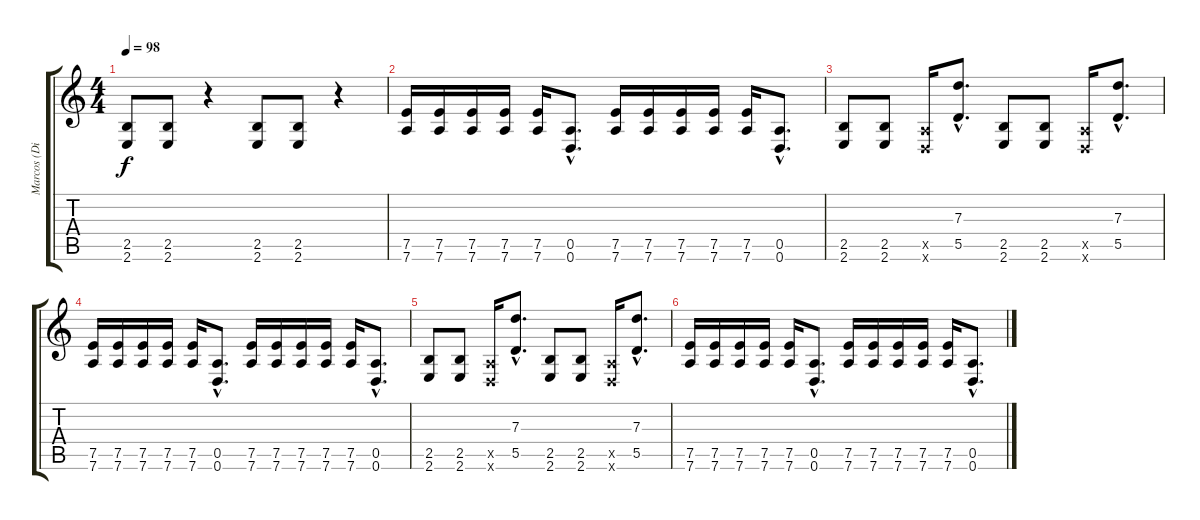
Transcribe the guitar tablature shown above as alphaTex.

\track ("Marcos (Dist.)" "Marcos (Di") {instrument distortionguitar}
\staff {score tabs}
\tuning (E4 B3 G3 D3 A2 D2) {hide}
\ts (4 4)
\tempo 98
\clef g2
\ks c
(2.5 2.6).8{dy f} (2.5 2.6).8 r.4 (2.5 2.6).8 (2.5 2.6).8 r.4 |
(7.5 7.6).16 (7.5 7.6).16 (7.5 7.6).16 (7.5 7.6).16 (7.5 7.6).16 (0.5{hac} 0.6{hac}).8{d} (7.5 7.6).16 (7.5 7.6).16 (7.5 7.6).16 (7.5 7.6).16 (7.5 7.6).16 (0.5{hac} 0.6{hac}).8{d} |
(2.5 2.6).8 (2.5 2.6).8 (0.5{x} 0.6{x}).16 (7.3{hac} 5.5{hac}).8{d} (2.5 2.6).8 (2.5 2.6).8 (0.5{x} 0.6{x}).16 (7.3{hac} 5.5{hac}).8{d} |
(7.5 7.6).16 (7.5 7.6).16 (7.5 7.6).16 (7.5 7.6).16 (7.5 7.6).16 (0.5{hac} 0.6{hac}).8{d} (7.5 7.6).16 (7.5 7.6).16 (7.5 7.6).16 (7.5 7.6).16 (7.5 7.6).16 (0.5{hac} 0.6{hac}).8{d} |
(2.5 2.6).8 (2.5 2.6).8 (0.5{x} 0.6{x}).16 (7.3{hac} 5.5{hac}).8{d} (2.5 2.6).8 (2.5 2.6).8 (0.5{x} 0.6{x}).16 (7.3{hac} 5.5{hac}).8{d} |
(7.5 7.6).16 (7.5 7.6).16 (7.5 7.6).16 (7.5 7.6).16 (7.5 7.6).16 (0.5{hac} 0.6{hac}).8{d} (7.5 7.6).16 (7.5 7.6).16 (7.5 7.6).16 (7.5 7.6).16 (7.5 7.6).16 (0.5{hac} 0.6{hac}).8{d}
